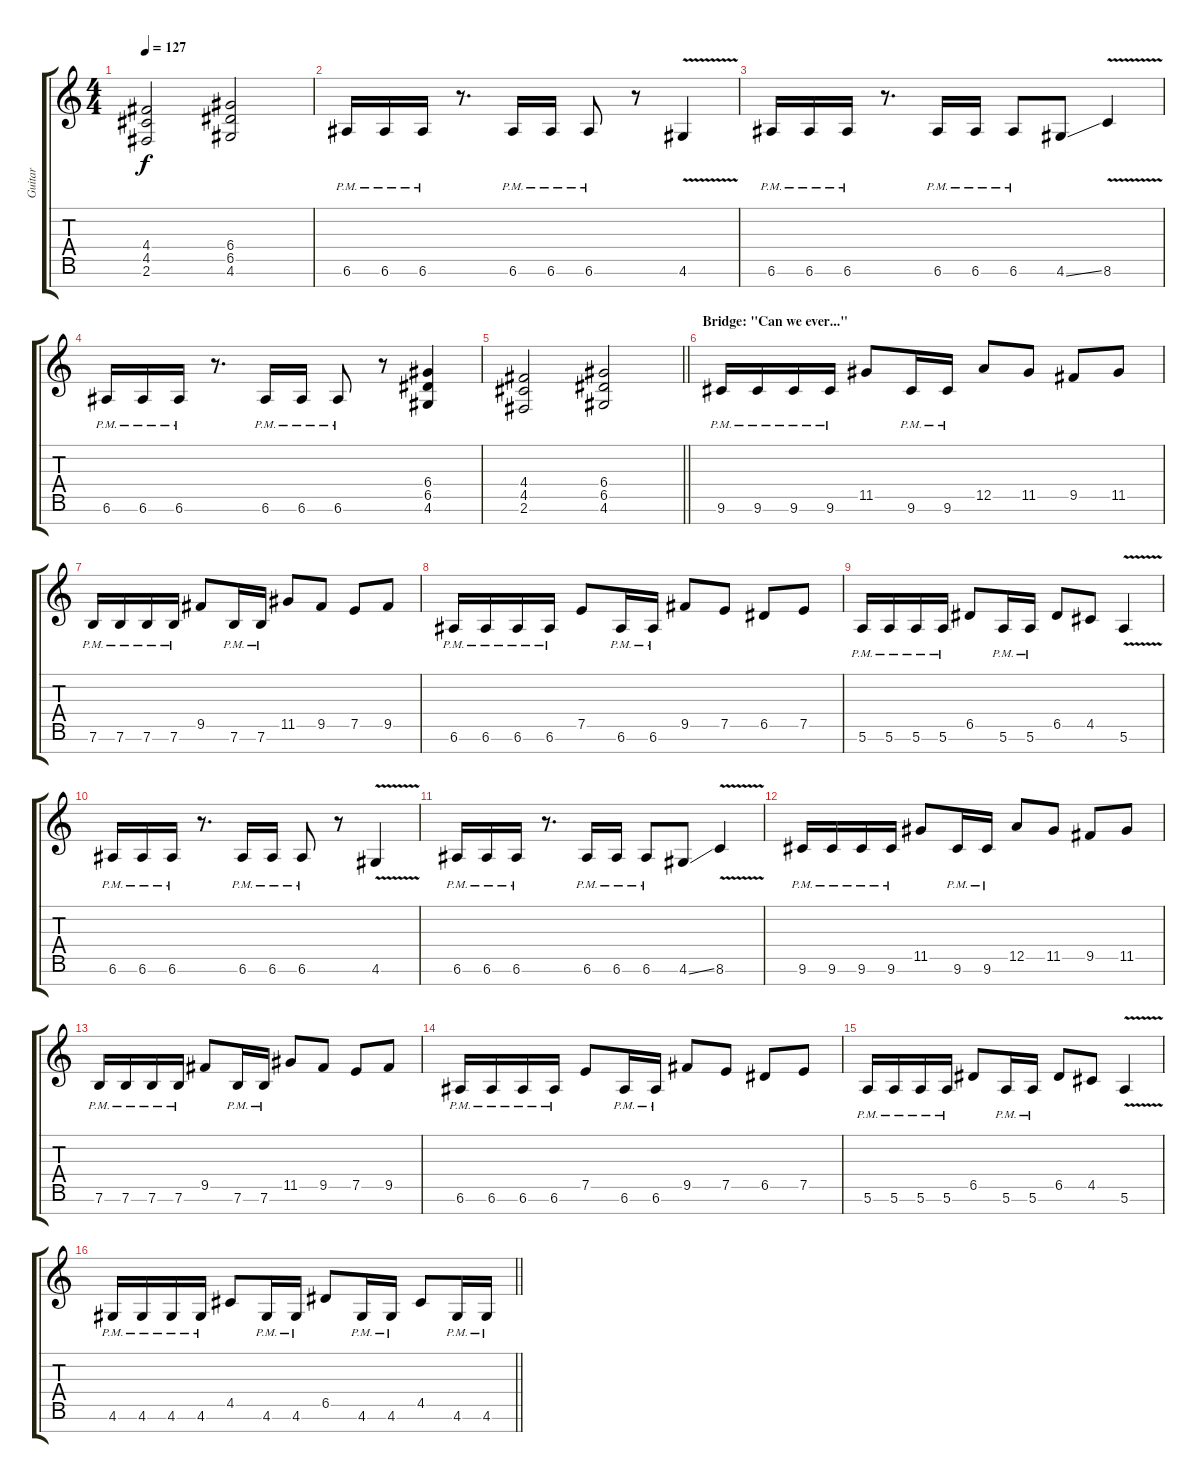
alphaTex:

\track ("Guitar" "Guitar") {instrument distortionguitar}
\staff {score tabs}
\tuning (E4 B3 G3 D3 A2 E2 B1) {hide}
\ts (4 4)
\tempo 127
\clef g2
\ks c
(4.4 4.5 2.6).2{dy f} (6.4 6.5 4.6).2 |
6.6{pm}.16 6.6{pm}.16 6.6{pm}.16 r.8{d} 6.6{pm}.16 6.6{pm}.16 6.6{pm}.8 r.8 4.6{v}.4 |
6.6{pm}.16 6.6{pm}.16 6.6{pm}.16 r.8{d} 6.6{pm}.16 6.6{pm}.16 6.6{pm}.8 4.6{ss}.8 8.6{v}.4 |
6.6{pm}.16 6.6{pm}.16 6.6{pm}.16 r.8{d} 6.6{pm}.16 6.6{pm}.16 6.6{pm}.8 r.8 (6.4 6.5 4.6).4 |
\barLineRight lightlight
(4.4 4.5 2.6).2 (6.4 6.5 4.6).2 |
\section ("" "Bridge: \"Can we ever...\"")
9.6{pm}.16 9.6{pm}.16 9.6{pm}.16 9.6{pm}.16 11.5.8 9.6{pm}.16 9.6{pm}.16 12.5.8 11.5.8 9.5.8 11.5.8 |
7.6{pm}.16 7.6{pm}.16 7.6{pm}.16 7.6{pm}.16 9.5.8 7.6{pm}.16 7.6{pm}.16 11.5.8 9.5.8 7.5.8 9.5.8 |
6.6{pm}.16 6.6{pm}.16 6.6{pm}.16 6.6{pm}.16 7.5.8 6.6{pm}.16 6.6{pm}.16 9.5.8 7.5.8 6.5.8 7.5.8 |
5.6{pm}.16 5.6{pm}.16 5.6{pm}.16 5.6{pm}.16 6.5.8 5.6{pm}.16 5.6{pm}.16 6.5.8 4.5.8 5.6{v}.4 |
6.6{pm}.16 6.6{pm}.16 6.6{pm}.16 r.8{d} 6.6{pm}.16 6.6{pm}.16 6.6{pm}.8 r.8 4.6{v}.4 |
6.6{pm}.16 6.6{pm}.16 6.6{pm}.16 r.8{d} 6.6{pm}.16 6.6{pm}.16 6.6{pm}.8 4.6{ss}.8 8.6{v}.4 |
9.6{pm}.16 9.6{pm}.16 9.6{pm}.16 9.6{pm}.16 11.5.8 9.6{pm}.16 9.6{pm}.16 12.5.8 11.5.8 9.5.8 11.5.8 |
7.6{pm}.16 7.6{pm}.16 7.6{pm}.16 7.6{pm}.16 9.5.8 7.6{pm}.16 7.6{pm}.16 11.5.8 9.5.8 7.5.8 9.5.8 |
6.6{pm}.16 6.6{pm}.16 6.6{pm}.16 6.6{pm}.16 7.5.8 6.6{pm}.16 6.6{pm}.16 9.5.8 7.5.8 6.5.8 7.5.8 |
5.6{pm}.16 5.6{pm}.16 5.6{pm}.16 5.6{pm}.16 6.5.8 5.6{pm}.16 5.6{pm}.16 6.5.8 4.5.8 5.6{v}.4 |
\barLineRight lightlight
4.6{pm}.16 4.6{pm}.16 4.6{pm}.16 4.6{pm}.16 4.5.8 4.6{pm}.16 4.6{pm}.16 6.5.8 4.6{pm}.16 4.6{pm}.16 4.5.8 4.6{pm}.16 4.6{pm}.16
